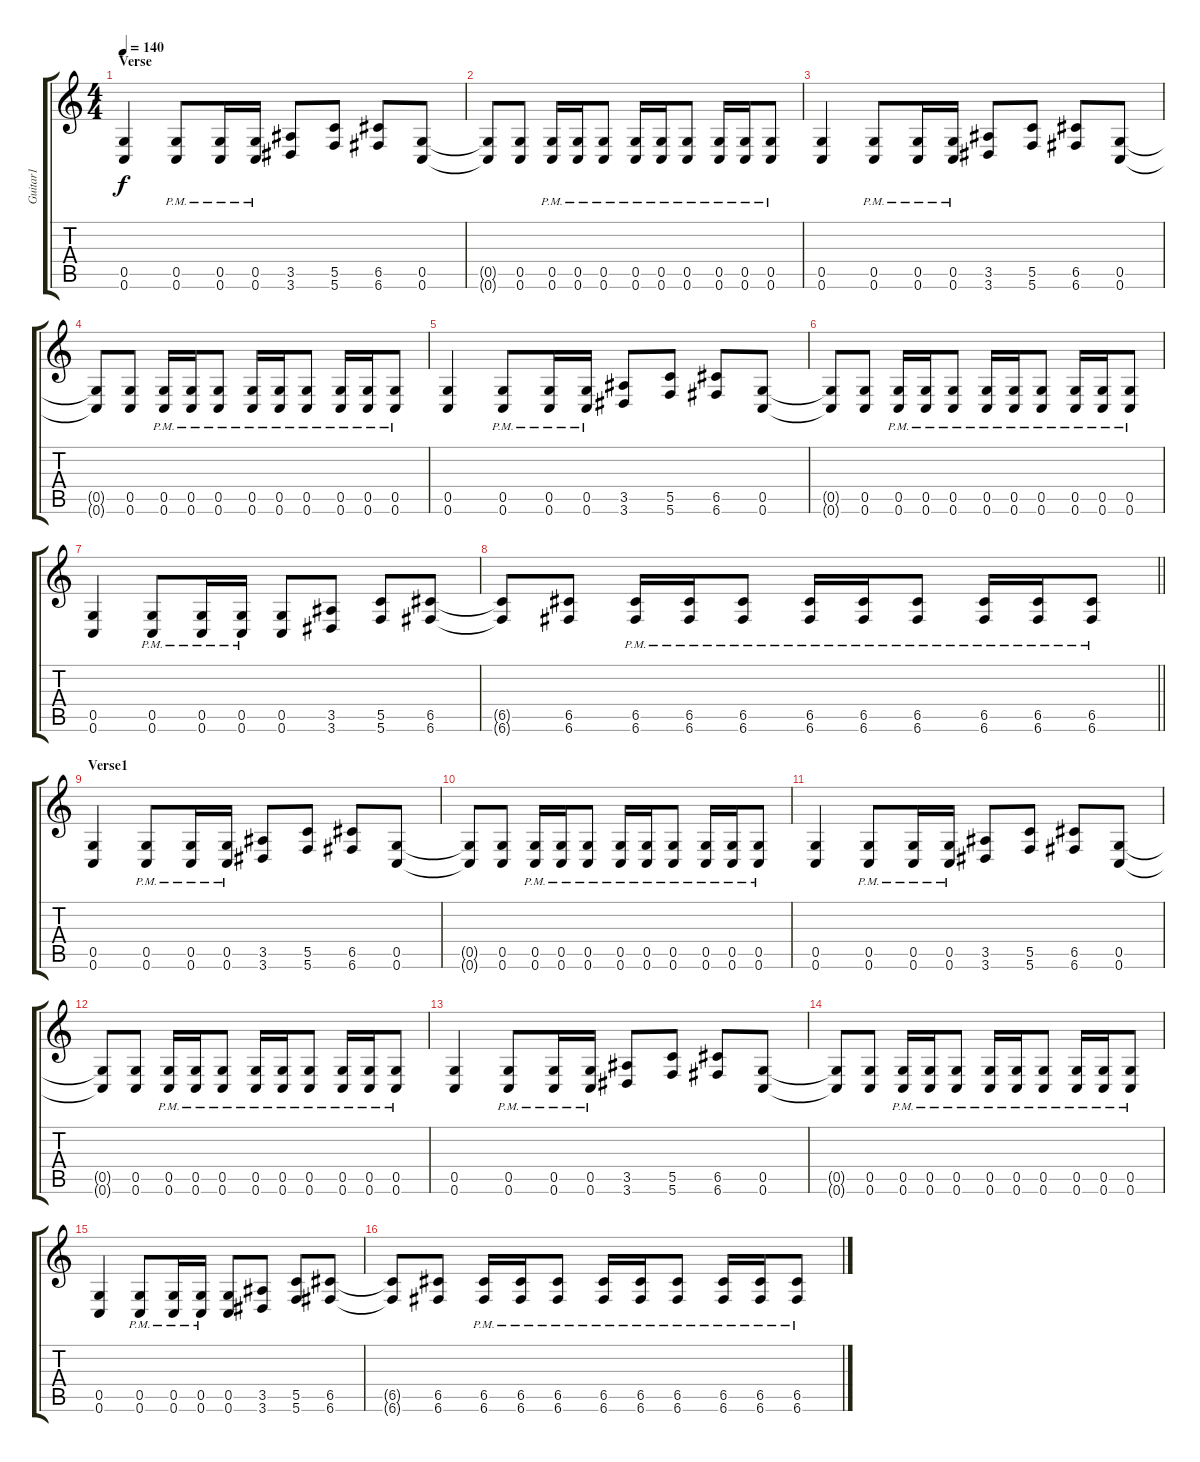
\track ("Guitar1" "Guitar1") {instrument distortionguitar}
\staff {score tabs}
\tuning (C4 A3 F3 C3 G2 C2) {hide}
\ts (4 4)
\section ("" "Verse")
\tempo 140
\clef g2
\ks c
(0.5 0.6).4{dy f} (0.5{pm} 0.6{pm}).8 (0.5{pm} 0.6{pm}).16 (0.5{pm} 0.6{pm}).16 (3.5 3.6).8 (5.5 5.6).8 (6.5 6.6).8 (0.5 0.6).8 |
(0.5{t} 0.6{t}).8 (0.5 0.6).8 (0.5{pm} 0.6{pm}).16 (0.5{pm} 0.6{pm}).16 (0.5{pm} 0.6{pm}).8 (0.5{pm} 0.6{pm}).16 (0.5{pm} 0.6{pm}).16 (0.5{pm} 0.6{pm}).8 (0.5{pm} 0.6{pm}).16 (0.5{pm} 0.6{pm}).16 (0.5{pm} 0.6{pm}).8 |
(0.5 0.6).4 (0.5{pm} 0.6{pm}).8 (0.5{pm} 0.6{pm}).16 (0.5{pm} 0.6{pm}).16 (3.5 3.6).8 (5.5 5.6).8 (6.5 6.6).8 (0.5 0.6).8 |
(0.5{t} 0.6{t}).8 (0.5 0.6).8 (0.5{pm} 0.6{pm}).16 (0.5{pm} 0.6{pm}).16 (0.5{pm} 0.6{pm}).8 (0.5{pm} 0.6{pm}).16 (0.5{pm} 0.6{pm}).16 (0.5{pm} 0.6{pm}).8 (0.5{pm} 0.6{pm}).16 (0.5{pm} 0.6{pm}).16 (0.5{pm} 0.6{pm}).8 |
(0.5 0.6).4 (0.5{pm} 0.6{pm}).8 (0.5{pm} 0.6{pm}).16 (0.5{pm} 0.6{pm}).16 (3.5 3.6).8 (5.5 5.6).8 (6.5 6.6).8 (0.5 0.6).8 |
(0.5{t} 0.6{t}).8 (0.5 0.6).8 (0.5{pm} 0.6{pm}).16 (0.5{pm} 0.6{pm}).16 (0.5{pm} 0.6{pm}).8 (0.5{pm} 0.6{pm}).16 (0.5{pm} 0.6{pm}).16 (0.5{pm} 0.6{pm}).8 (0.5{pm} 0.6{pm}).16 (0.5{pm} 0.6{pm}).16 (0.5{pm} 0.6{pm}).8 |
(0.5 0.6).4 (0.5{pm} 0.6{pm}).8 (0.5{pm} 0.6{pm}).16 (0.5{pm} 0.6{pm}).16 (0.5 0.6).8 (3.5 3.6).8 (5.5 5.6).8 (6.5 6.6).8 |
\barLineRight lightlight
(6.5{t} 6.6{t}).8 (6.5 6.6).8 (6.5{pm} 6.6{pm}).16 (6.5{pm} 6.6{pm}).16 (6.5{pm} 6.6{pm}).8 (6.5{pm} 6.6{pm}).16 (6.5{pm} 6.6{pm}).16 (6.5{pm} 6.6{pm}).8 (6.5{pm} 6.6{pm}).16 (6.5{pm} 6.6{pm}).16 (6.5{pm} 6.6{pm}).8 |
\section ("" "Verse1")
(0.5 0.6).4 (0.5{pm} 0.6{pm}).8 (0.5{pm} 0.6{pm}).16 (0.5{pm} 0.6{pm}).16 (3.5 3.6).8 (5.5 5.6).8 (6.5 6.6).8 (0.5 0.6).8 |
(0.5{t} 0.6{t}).8 (0.5 0.6).8 (0.5{pm} 0.6{pm}).16 (0.5{pm} 0.6{pm}).16 (0.5{pm} 0.6{pm}).8 (0.5{pm} 0.6{pm}).16 (0.5{pm} 0.6{pm}).16 (0.5{pm} 0.6{pm}).8 (0.5{pm} 0.6{pm}).16 (0.5{pm} 0.6{pm}).16 (0.5{pm} 0.6{pm}).8 |
(0.5 0.6).4 (0.5{pm} 0.6{pm}).8 (0.5{pm} 0.6{pm}).16 (0.5{pm} 0.6{pm}).16 (3.5 3.6).8 (5.5 5.6).8 (6.5 6.6).8 (0.5 0.6).8 |
(0.5{t} 0.6{t}).8 (0.5 0.6).8 (0.5{pm} 0.6{pm}).16 (0.5{pm} 0.6{pm}).16 (0.5{pm} 0.6{pm}).8 (0.5{pm} 0.6{pm}).16 (0.5{pm} 0.6{pm}).16 (0.5{pm} 0.6{pm}).8 (0.5{pm} 0.6{pm}).16 (0.5{pm} 0.6{pm}).16 (0.5{pm} 0.6{pm}).8 |
(0.5 0.6).4 (0.5{pm} 0.6{pm}).8 (0.5{pm} 0.6{pm}).16 (0.5{pm} 0.6{pm}).16 (3.5 3.6).8 (5.5 5.6).8 (6.5 6.6).8 (0.5 0.6).8 |
(0.5{t} 0.6{t}).8 (0.5 0.6).8 (0.5{pm} 0.6{pm}).16 (0.5{pm} 0.6{pm}).16 (0.5{pm} 0.6{pm}).8 (0.5{pm} 0.6{pm}).16 (0.5{pm} 0.6{pm}).16 (0.5{pm} 0.6{pm}).8 (0.5{pm} 0.6{pm}).16 (0.5{pm} 0.6{pm}).16 (0.5{pm} 0.6{pm}).8 |
(0.5 0.6).4 (0.5{pm} 0.6{pm}).8 (0.5{pm} 0.6{pm}).16 (0.5{pm} 0.6{pm}).16 (0.5 0.6).8 (3.5 3.6).8 (5.5 5.6).8 (6.5 6.6).8 |
(6.5{t} 6.6{t}).8 (6.5 6.6).8 (6.5{pm} 6.6{pm}).16 (6.5{pm} 6.6{pm}).16 (6.5{pm} 6.6{pm}).8 (6.5{pm} 6.6{pm}).16 (6.5{pm} 6.6{pm}).16 (6.5{pm} 6.6{pm}).8 (6.5{pm} 6.6{pm}).16 (6.5{pm} 6.6{pm}).16 (6.5{pm} 6.6{pm}).8
